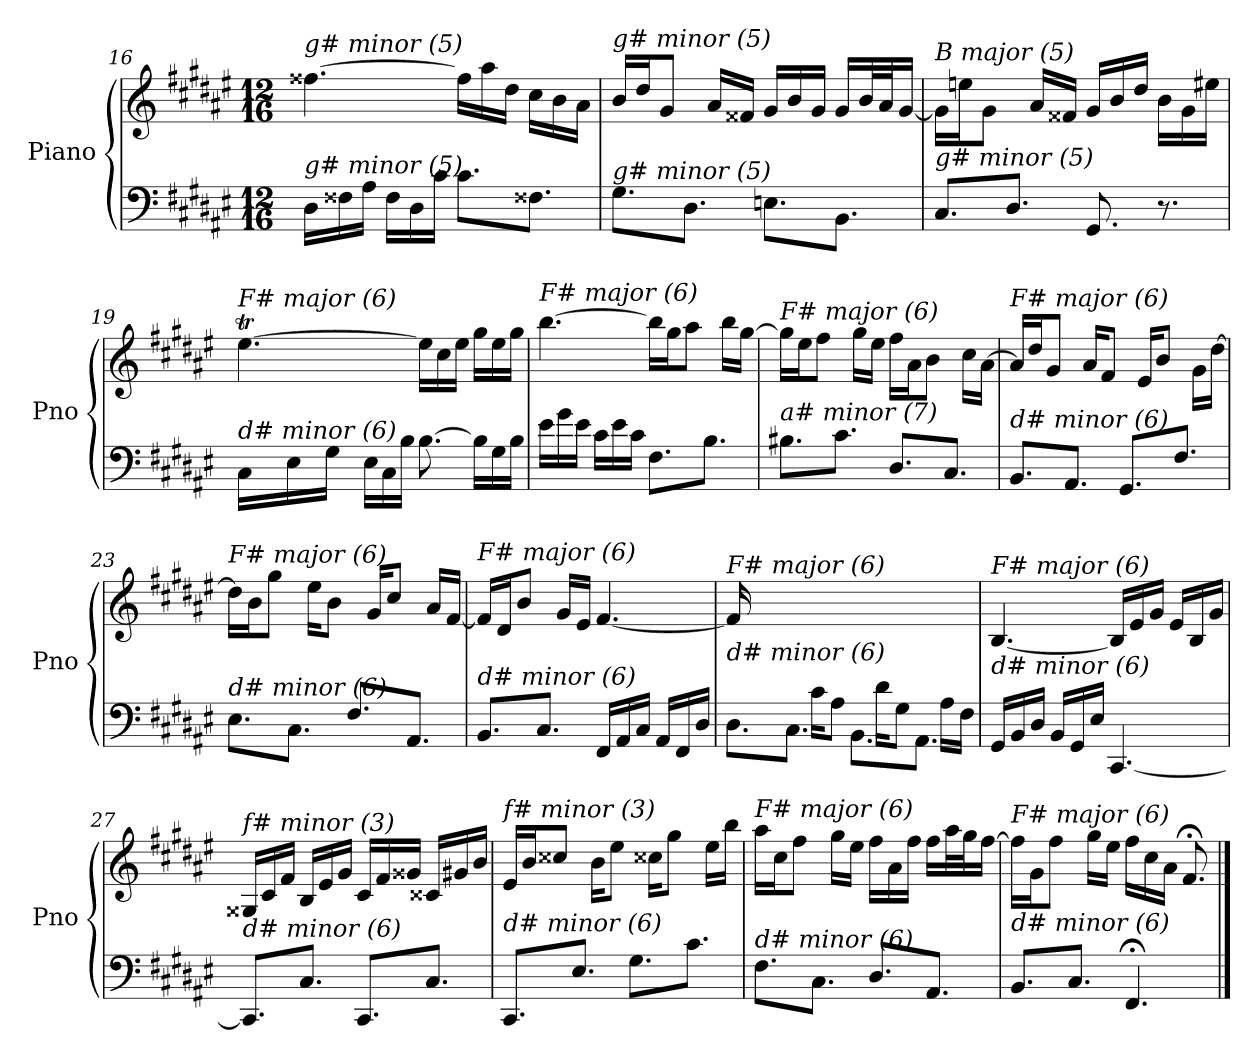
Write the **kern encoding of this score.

**kern	**kern
*part1	*part1
*staff2	*staff1
*I"Piano	*
*I'Pno	*
!!LO:LB:g=z
*clefF4	*clefG2
*k[f#c#g#d#a#e#]	*k[f#c#g#d#a#e#]
*F#:	*F#:
*M12/16	*M12/16
=16	=16
!	!LO:TX:i:t=g# minor (5)
!LO:TX:i:t=g# minor (5)	!
16D#\LL	[4.ff##X\
16F##X\	.
16A#\JJ	.
16F##\LL	.
16D#\	.
16c#\JJ	.
8.c#\L	16ff##\LL]
.	16aa#\
.	16dd#\JJ
8.F##X\J	16cc#\LL
.	16b\
.	16a#\JJ
=17	=17
!	!LO:TX:i:t=g# minor (5)
!LO:TX:i:t=g# minor (5)	!
8.G#\L	16b/LL
.	16dd#/J
.	8g#/J
8.D#\J	.
.	16a#/LL
.	16f##X/JJ
8.En\L	16g#/LL
.	16b/
.	16g#/JJ
8.BB\J	16g#/LL
.	32b/L
.	32a#/J
.	[16g#/JJ
=18	=18
!	!LO:TX:i:t=B major (5)
!LO:TX:i:t=g# minor (5)	!
8.C#/L	16g#\LL]
.	16een\J
.	8g#\J
8.D#/J	.
.	16a#/LL
.	16f##X/JJ
8.GG#/	16g#/LL
.	16b/
.	16dd#/JJ
8.r	16b\LL
.	16g#\
.	16ee#X\JJ
!!LO:LB:g=z
=19	=19
*^	*^
*	*	*	*Xtuplet
!	!	!LO:TX:i:t=F# major (6)	!
!LO:TX:i:t=d# minor (6)	!	!	!
4.ryy	16C#\LL	[4.ee#t\	112%3ff#yy
.	.	.	112%3ee#yy
.	.	.	112%3ff#yy
.	16E#\	.	.
.	.	.	112%3ee#yy
.	.	.	112%3ff#yy
.	16G#\JJ	.	.
.	.	.	112%3ee#yy
.	.	.	14%3ee#yy
.	16E#\LL	.	.
.	16C#\	.	.
.	16B\JJ	.	.
4.ryy	[8.B\	16ee#\LL]	4.ryy
.	.	16cc#\	.
.	.	16ee#\JJ	.
.	16B\LL]	16gg#\LL	.
.	16G#\	16ee#\	.
.	16B\JJ	16gg#\JJ	.
*	*	*v	*v
=20	=20	=20
!	!	!LO:TX:i:t=F# major (6)
!LO:TX:i:t=d# minor (6)	!	!
*v	*v	*
16e#\LL	[4.bb\
16g#\	.
16e#\JJ	.
16c#\LL	.
16e#\	.
16c#\JJ	.
8.F#\L	16bb\LL]
.	16gg#\J
.	8aa#\J
8.B\J	.
.	16bb\LL
.	[16gg#\JJ
=21	=21
!	!LO:TX:i:t=F# major (6)
!LO:TX:i:t=a# minor (7)	!
8.B#X\L	16gg#\LL]
.	16ee#\J
.	8ff#\J
8.c#\J	.
.	16gg#\LL
.	16ee#\JJ
8.D#/L	16ff#\LL
.	16a#\J
.	8b\J
8.C#/J	.
.	16cc#\LL
.	[16a#\JJ
=22	=22
!	!LO:TX:i:t=F# major (6)
!LO:TX:i:t=d# minor (6)	!
8.BB/L	16a#/LL]
.	16dd#/J
.	8g#/J
8.AA#/J	.
.	16a#/KL
.	8f#/J
8.GG#/L	.
.	16e#/KL
.	8b/J
8.F#/J	.
.	16g#\LL
.	[16dd#\JJ
!!LO:LB:g=z
=23	=23
!	!LO:TX:i:t=F# major (6)
!LO:TX:i:t=d# minor (6)	!
8.E#\L	16dd#\LL]
.	16b\J
.	8gg#\J
8.C#\J	.
.	16ee#\KL
.	8b\J
8.F#/L	.
.	16g#/KL
.	8cc#/J
8.AA#/J	.
.	16a#/LL
.	[16f#/JJ
=24	=24
!	!LO:TX:i:t=F# major (6)
!LO:TX:i:t=d# minor (6)	!
8.BB/L	16f#/LL]
.	16d#/J
.	8b/J
8.C#/J	.
.	16g#/LL
.	16e#/JJ
16FF#/LL	[4.f#/
16AA#/	.
16C#/JJ	.
16AA#/LL	.
16FF#/	.
16D#/JJ	.
=25	=25
*^	*
!	!	!LO:TX:i:t=F# major (6)
!LO:TX:i:t=d# minor (6)	!	!
16ryy	8.D#\L	16f#/LL]
16A#/J	.	2ryy
8B/J	.	.
.	8.C#\J	.
16c#\KL	.	.
8A#\J	.	.
.	8.BB\L	.
16d#\KL	.	.
8G#\J	.	.
.	8.AA#\J	8.ryy
16A#\LL	.	.
16F#\JJ	.	.
*v	*v	*
=26	=26
!	!LO:TX:i:t=F# major (6)
!LO:TX:i:t=d# minor (6)	!
16GG#/LL	[4.B/
16BB/	.
16D#/JJ	.
16BB/LL	.
16GG#/	.
16E#/JJ	.
[4.CC#/	16B/LL]
.	16e#/
.	16g#/JJ
.	16e#/LL
.	16B/
.	16g#/JJ
!!LO:LB:g=z
=27	=27
!	!LO:TX:i:t=f# minor (3)
!LO:TX:i:t=d# minor (6)	!
8.CC#/L]	16G##Xi/LL
.	16c#/
.	16f#/JJ
8.C#/J	16B/LL
.	16e#/
.	16g#/JJ
8.CC#/L	16c#/LL
.	16f#/
.	16g##Xi/JJ
8.C#/J	16c##Xi/LL
.	16g#/
.	16b/JJ
=28	=28
!	!LO:TX:i:t=f# minor (3)
!LO:TX:i:t=d# minor (6)	!
8.CC#/L	16e#/LL
.	16b/J
.	8cc##Xi/J
8.E#/J	.
.	16b\KL
.	8ee#\J
8.G#\L	.
.	16cc##Xi\KL
.	8gg#\J
8.c#\J	.
.	16ee#\LL
.	16bb\JJ
=29	=29
!	!LO:TX:i:t=F# major (6)
!LO:TX:i:t=d# minor (6)	!
8.F#\L	16aa#\LL
.	16cc#\J
.	8ff#\J
8.C#\J	.
.	16gg#\LL
.	16ee#\JJ
8.D#/L	16ff#\LL
.	16a#\
.	16ff#\JJ
8.AA#/J	16ff#\LL
.	32aa#\L
.	32gg#\J
.	[16ff#\JJ
=30	=30
!	!LO:TX:i:t=F# major (6)
!LO:TX:i:t=d# minor (6)	!
8.BB/L	16ff#\LL]
.	16g#\J
.	8ff#\J
8.C#/J	.
.	16gg#\LL
.	16ee#\JJ
4.FF#;/	16ff#\LL
.	16cc#\
.	16a#\JJ
.	8.f#;</
==	==
*-	*-
